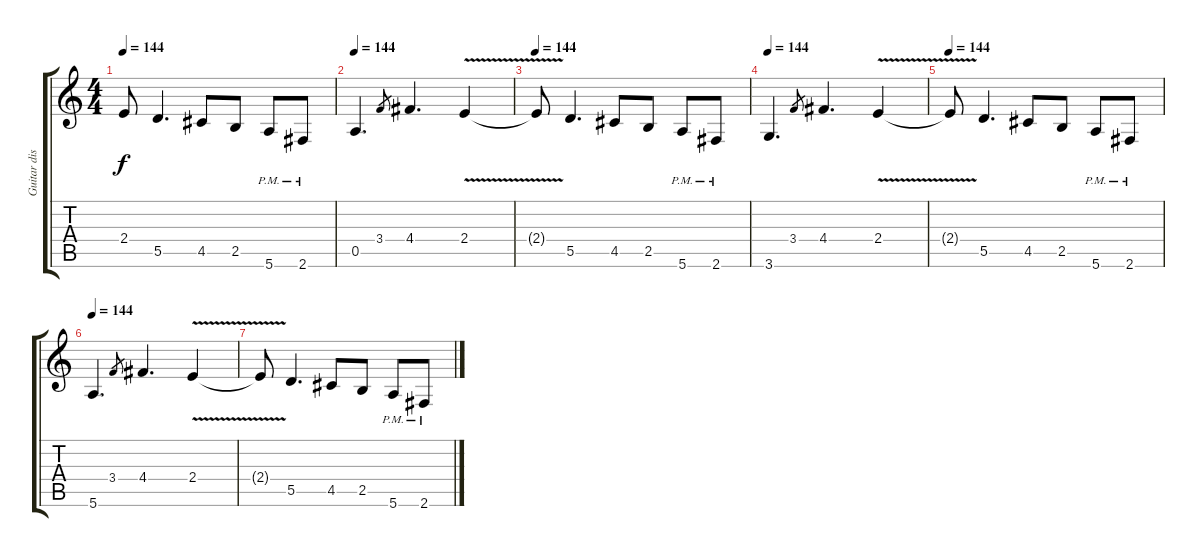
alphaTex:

\track ("Guitar distortion 4" "Guitar dis") {instrument distortionguitar}
\staff {score tabs}
\tuning (E4 B3 G3 D3 A2 E2) {hide}
\ts (4 4)
\tempo 144
\clef g2
\ks c
2.4{t}.8{dy f volume 12} 5.5.4{d} 4.5.8 2.5.8 5.6{pm}.8 2.6{pm}.8 |
\tempo 144
0.5.4{d volume 11} 3.4.8{gr} 4.4.4{d} 2.4{v}.4 |
\tempo 144
2.4{t}.8{volume 10} 5.5.4{d} 4.5.8 2.5.8 5.6{pm}.8 2.6{pm}.8 |
\tempo 144
3.6.4{d volume 9} 3.4.8{gr} 4.4.4{d} 2.4{v}.4 |
\tempo 144
2.4{t}.8{volume 8} 5.5.4{d} 4.5.8 2.5.8 5.6{pm}.8 2.6{pm}.8 |
\tempo 144
5.6.4{d volume 5} 3.4.8{gr} 4.4.4{d} 2.4{v}.4 |
2.4{t}.8{volume 2} 5.5.4{d} 4.5.8 2.5.8 5.6{pm}.8 2.6{pm}.8
